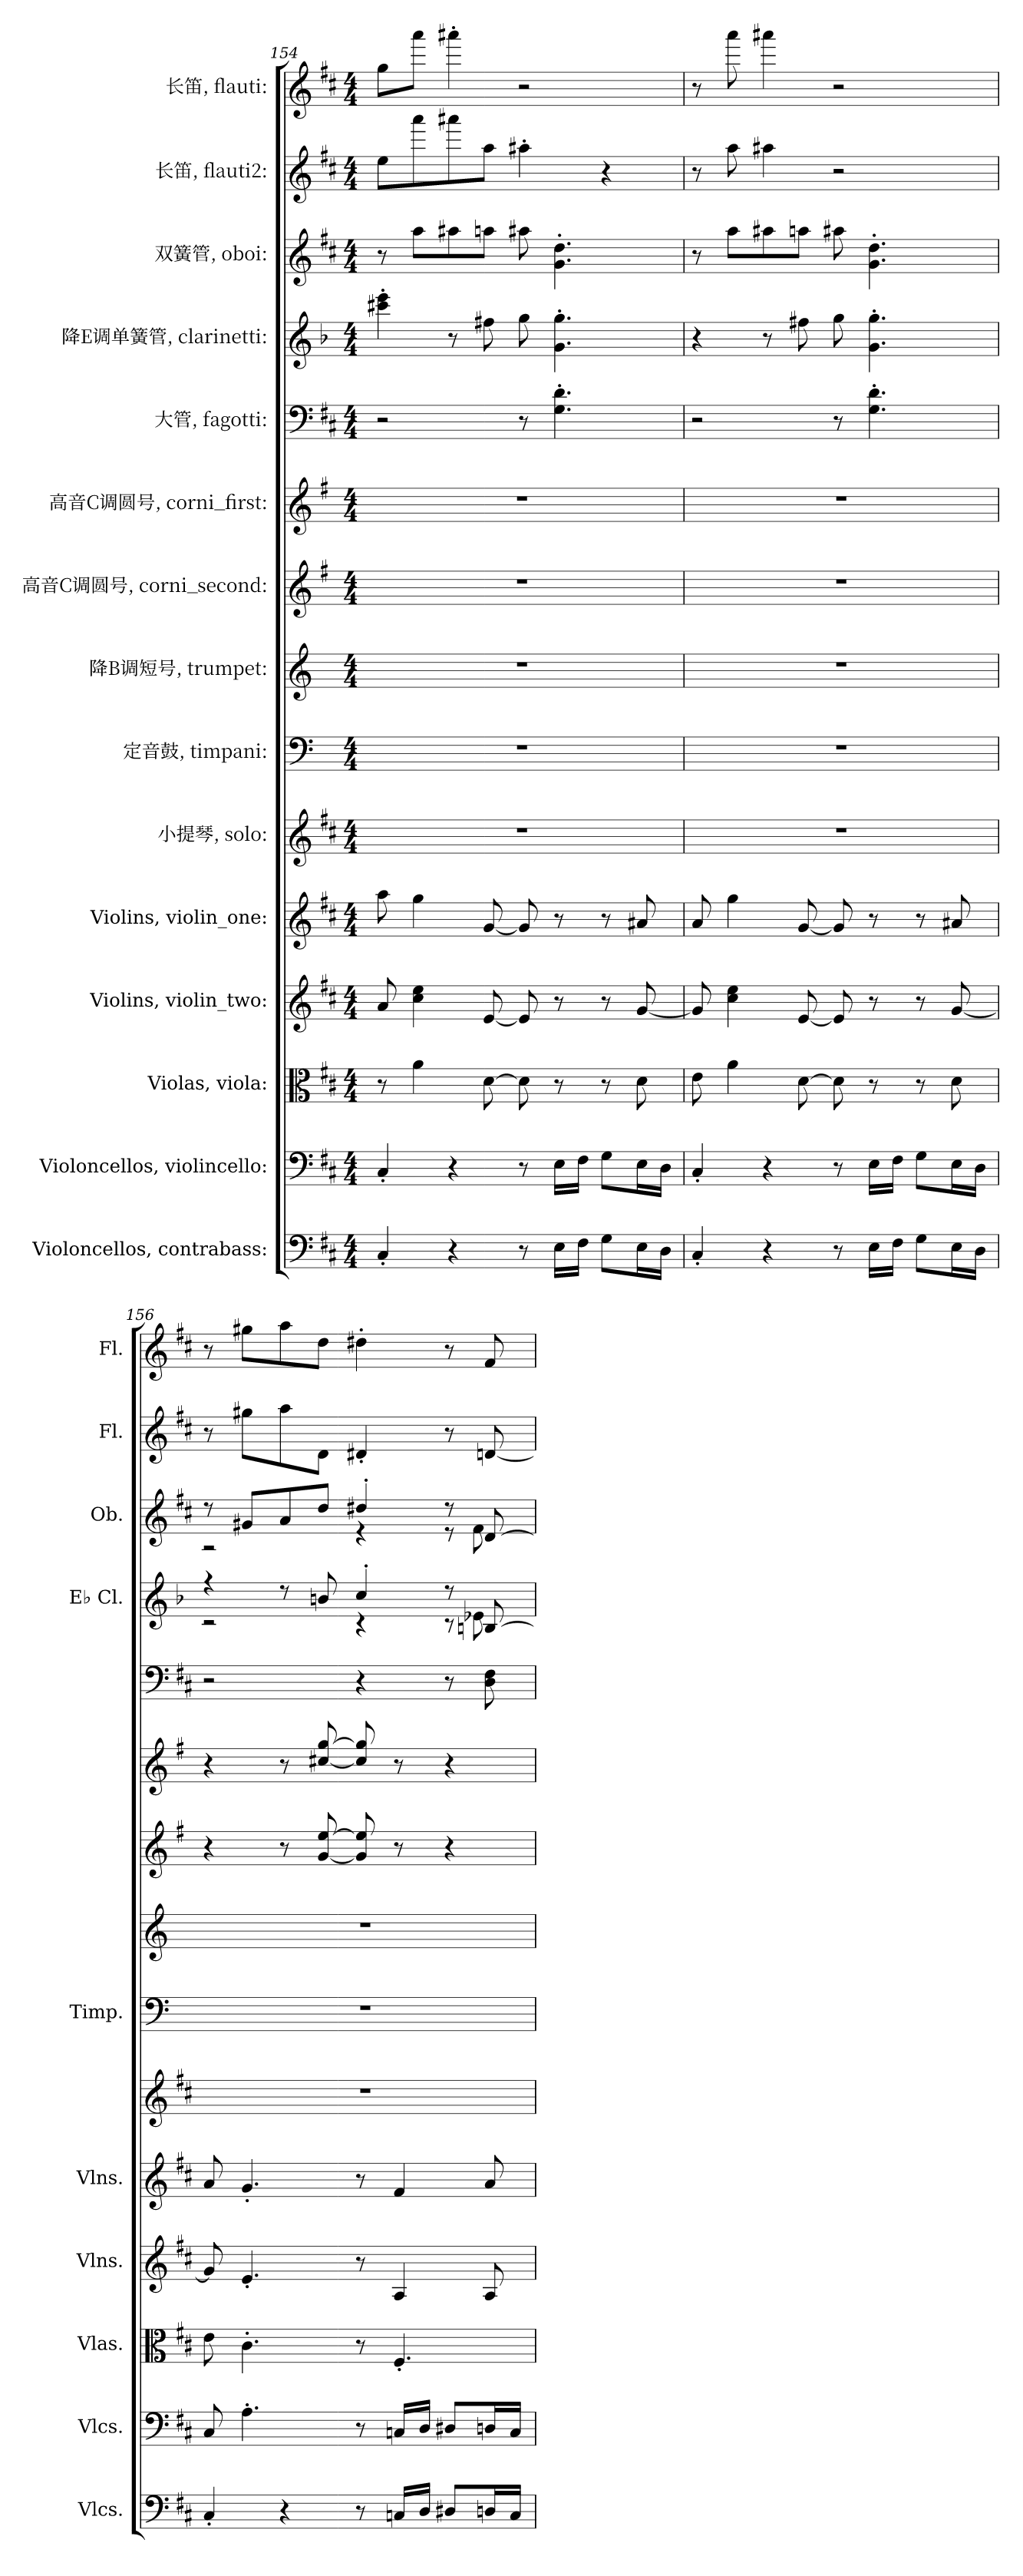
**kern	**kern	**kern	**kern	**kern	**kern	**kern	**kern	**kern	**kern	**kern	**kern	**kern	**kern	**kern
*part15	*part14	*part13	*part12	*part11	*part10	*part9	*part8	*part7	*part6	*part5	*part4	*part3	*part2	*part1
*staff15	*staff14	*staff13	*staff12	*staff11	*staff10	*staff9	*staff8	*staff7	*staff6	*staff5	*staff4	*staff3	*staff2	*staff1
*I"Violoncellos, contrabass:	*I"Violoncellos, violincello:	*I"Violas, viola:	*I"Violins, violin_two:	*I"Violins, violin_one:	*I"小提琴, solo:	*I"定音鼓, timpani:	*I"降B调短号, trumpet:	*I"高音C调圆号, corni_second:	*I"高音C调圆号, corni_first:	*I"大管, fagotti:	*I"降E调单簧管, clarinetti:	*I"双簧管, oboi:	*I"长笛, flauti2:	*I"长笛, flauti:
*I'Vlcs.	*I'Vlcs.	*I'Vlas.	*I'Vlns.	*I'Vlns.	*	*I'Timp.	*	*	*	*	*I'E♭ Cl.	*I'Ob.	*I'Fl.	*I'Fl.
!!LO:PB:g=z
*clefF4	*clefF4	*clefC3	*clefG2	*clefG2	*clefG2	*clefF4	*clefG2	*clefG2	*clefG2	*clefF4	*clefG2	*clefG2	*clefG2	*clefG2
*	*	*	*	*	*	*	*ITrd1c2	*ITrd4c7	*ITrd4c7	*	*ITrd-2c-3	*	*	*
*k[f#c#]	*k[f#c#]	*k[f#c#]	*k[f#c#]	*k[f#c#]	*k[f#c#]	*k[]	*k[b-e-]	*k[]	*k[]	*k[f#c#]	*k[b-e-a-d-]	*k[f#c#]	*k[f#c#]	*k[f#c#]
*M4/4	*M4/4	*M4/4	*M4/4	*M4/4	*M4/4	*M4/4	*M4/4	*M4/4	*M4/4	*M4/4	*M4/4	*M4/4	*M4/4	*M4/4
=154	=154	=154	=154	=154	=154	=154	=154	=154	=154	=154	=154	=154	=154	=154
4C#'/	4C#'/	8r	8a/	8aa\	1r	1r	1r	1r	1r	2r	4eeen\' 4ggg\'	8r	8ee\L	8gg\L
.	.	4a\	4cc#\ 4ee\	4gg\	.	.	.	.	.	.	.	8aa\L	8aaa\	8aaa\J
4r	4r	.	.	.	.	.	.	.	.	.	8r	8aa#X\	8aaa#X\	4aaa#X'\
.	.	[8d\	[8e/	[8g/	.	.	.	.	.	.	8aan\	8aan\J	8aa\J	.
8r	8r	8d\]	8e/]	8g/]	.	.	.	.	.	8r	8bb-\	8aa#X\	4aa#X'\	2r
16E\LL	16E\LL	8r	8r	8r	.	.	.	.	.	4.G\' 4.d\'	4.b-\' 4.bb-\'	4.g\' 4.dd\'	.	.
16F#\JJ	16F#\JJ	.	.	.	.	.	.	.	.	.	.	.	.	.
8G\L	8G\L	8r	8r	8r	.	.	.	.	.	.	.	.	4r	.
16E\L	16E\L	8d\	[8g/	8a#X/	.	.	.	.	.	.	.	.	.	.
16D\JJ	16D\JJ	.	.	.	.	.	.	.	.	.	.	.	.	.
=155	=155	=155	=155	=155	=155	=155	=155	=155	=155	=155	=155	=155	=155	=155
4C#'/	4C#'/	8e\	8g/]	8a/	1r	1r	1r	1r	1r	2r	4r	8r	8r	8r
.	.	4a\	4cc#\ 4ee\	4gg\	.	.	.	.	.	.	.	8aa\L	8aa\	8aaa\
4r	4r	.	.	.	.	.	.	.	.	.	8r	8aa#X\	4aa#X\	4aaa#X\
.	.	[8d\	[8e/	[8g/	.	.	.	.	.	.	8aan\	8aan\J	.	.
8r	8r	8d\]	8e/]	8g/]	.	.	.	.	.	8r	8bb-\	8aa#X\	2r	2r
16E\LL	16E\LL	8r	8r	8r	.	.	.	.	.	4.G\' 4.d\'	4.b-\' 4.bb-\'	4.g\' 4.dd\'	.	.
16F#\JJ	16F#\JJ	.	.	.	.	.	.	.	.	.	.	.	.	.
8G\L	8G\L	8r	8r	8r	.	.	.	.	.	.	.	.	.	.
16E\L	16E\L	8d\	[8g/	8a#X/	.	.	.	.	.	.	.	.	.	.
16D\JJ	16D\JJ	.	.	.	.	.	.	.	.	.	.	.	.	.
!!LO:PB:g=z
=156	=156	=156	=156	=156	=156	=156	=156	=156	=156	=156	=156	=156	=156	=156
*	*	*	*	*	*	*	*	*	*	*	*^	*^	*	*
4C#'/	8C#/	8e\	8g/]	8a/	1r	1r	1r	4r	4r	2r	4r	2r	8r	2r	8r	8r
.	4.A'\	4.c#'\	4.e'/	4.g'/	.	.	.	.	.	.	.	.	8g#X/L	.	8gg#X\L	8gg#X\L
4r	.	.	.	.	.	.	.	8r	8r	.	8r	.	8a/	.	8aa\	8aa\
.	.	.	.	.	.	.	.	[8c/ [8a/	[8f#X/ [8cc/	.	8ddn/	.	8dd/J	.	8d\J	8dd\J
8r	8r	8r	8r	8r	.	.	.	8c/] 8a/]	8f#/] 8cc/]	4r	4ee-'/	4r	4dd#X'/	4r	4d#X'/	4dd#X'\
16Cn/LL	16Cn/LL	4.F#'/	4A/	4f#/	.	.	.	8r	8r	.	.	.	.	.	.	.
16D/JJ	16D/JJ	.	.	.	.	.	.	.	.	.	.	.	.	.	.	.
8D#X/L	8D#X/L	.	.	.	.	.	.	4r	4r	8r	8r	8r	8r	8r	8r	8r
16Dn/L	16Dn/L	.	8A/	8a/	.	.	.	.	.	8D\ 8F#\	[8dn/	8g-X\	[8d/	8f#\	[8dn/	8f#/
16C/JJ	16C/JJ	.	.	.	.	.	.	.	.	.	.	.	.	.	.	.
*	*	*	*	*	*	*	*	*	*	*	*v	*v	*	*	*	*
*	*	*	*	*	*	*	*	*	*	*	*	*v	*v	*	*
=	=	=	=	=	=	=	=	=	=	=	=	=	=	=
*-	*-	*-	*-	*-	*-	*-	*-	*-	*-	*-	*-	*-	*-	*-
